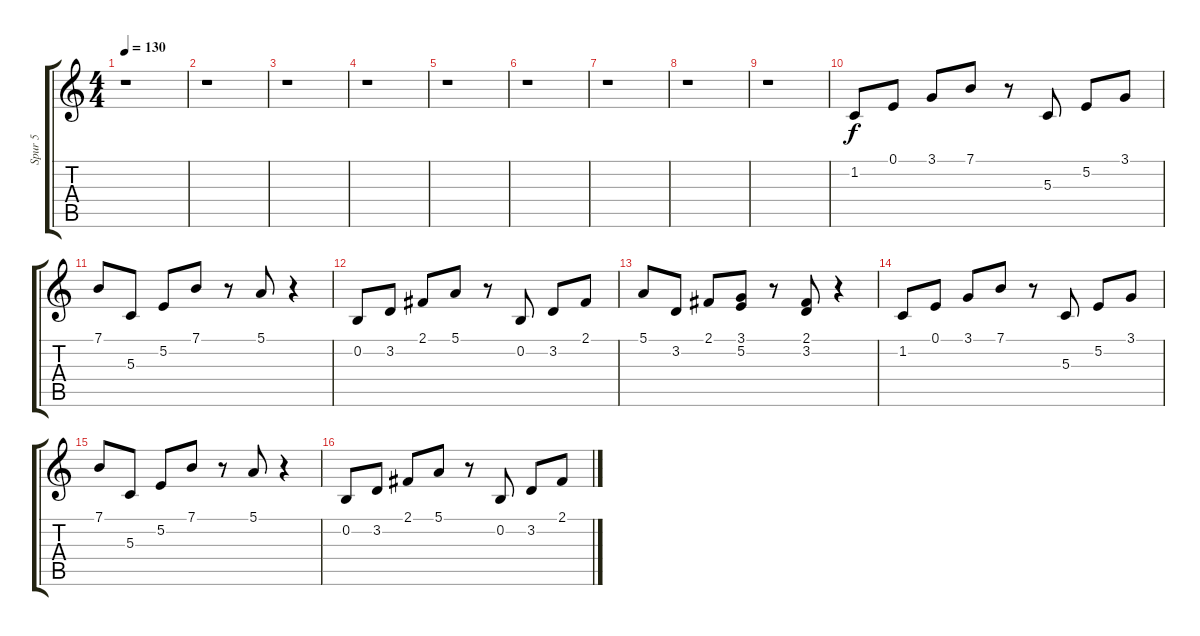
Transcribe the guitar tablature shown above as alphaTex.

\track ("Spur 5" "Spur 5") {instrument orchestralharp}
\staff {score tabs}
\tuning (E4 B3 G3 D3 A2 E2) {hide}
\ts (4 4)
\tempo 130
\clef g2
\ks c
r.1{dy f} |
r.1 |
r.1 |
r.1 |
r.1 |
r.1 |
r.1 |
r.1 |
r.1 |
1.2.8 0.1.8 3.1.8 7.1.8 r.8 5.3.8 5.2.8 3.1.8 |
7.1.8 5.3.8 5.2.8 7.1.8 r.8 5.1.8 r.4 |
0.2.8 3.2.8 2.1.8 5.1.8 r.8 0.2.8 3.2.8 2.1.8 |
5.1.8 3.2.8 2.1.8 (3.1 5.2).8 r.8 (2.1 3.2).8 r.4 |
1.2.8 0.1.8 3.1.8 7.1.8 r.8 5.3.8 5.2.8 3.1.8 |
7.1.8 5.3.8 5.2.8 7.1.8 r.8 5.1.8 r.4 |
0.2.8 3.2.8 2.1.8 5.1.8 r.8 0.2.8 3.2.8 2.1.8
